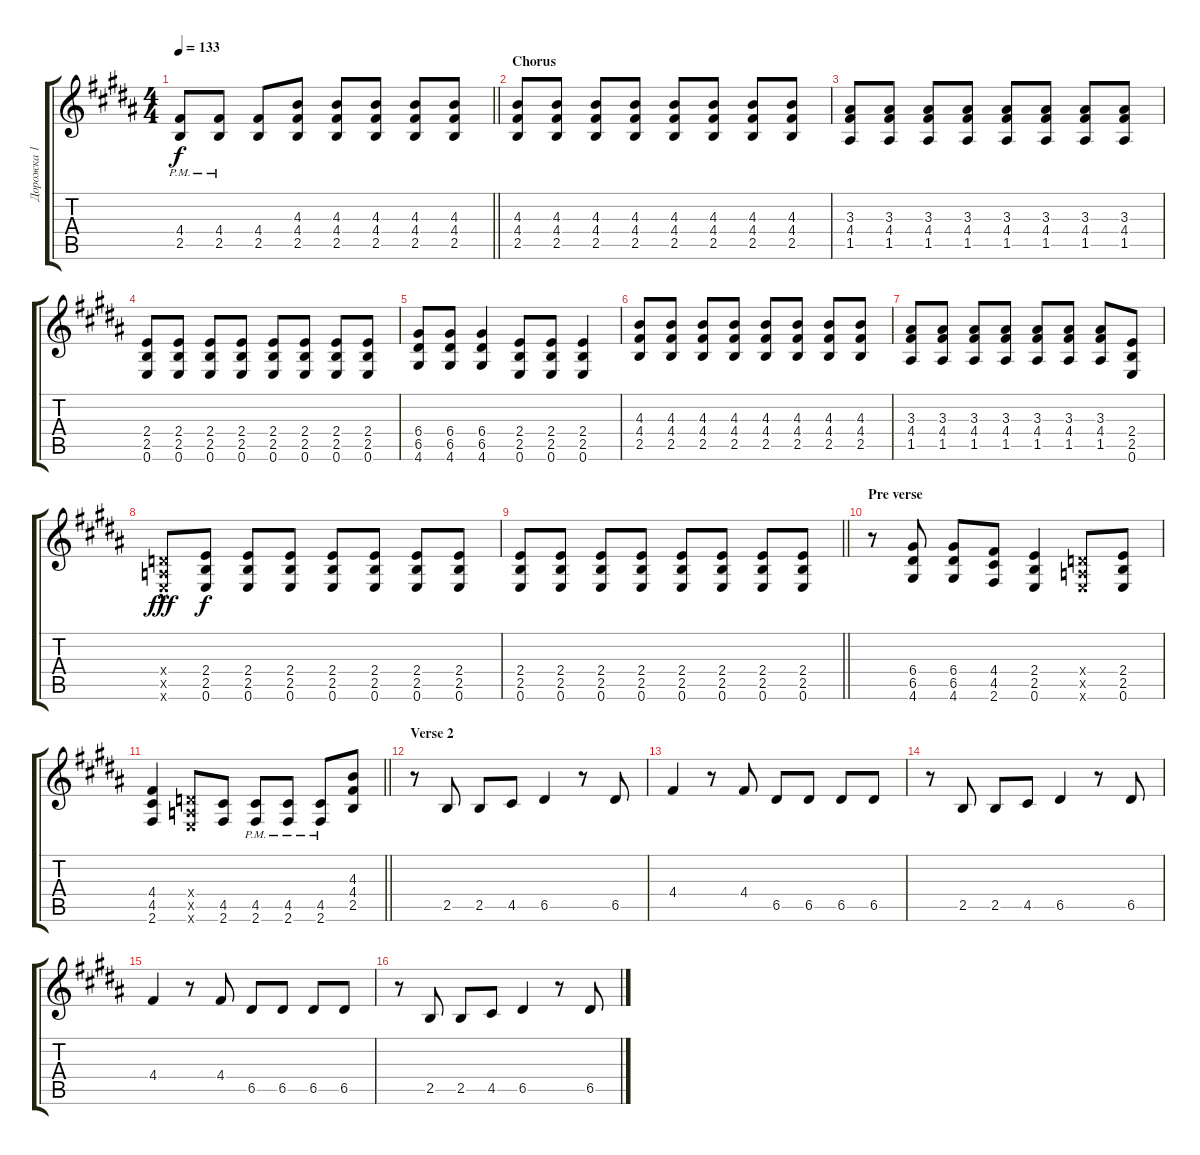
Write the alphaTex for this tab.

\track ("Дорожка 1" "Дорожка 1") {instrument distortionguitar}
\staff {score tabs}
\tuning (E4 B3 G3 D3 A2 E2) {hide}
\ts (4 4)
\tempo 133
\clef g2
\barLineRight lightlight
\ks b
(4.4{pm} 2.5{pm}).8{dy f} (4.4{pm} 2.5{pm}).8 (4.4 2.5).8 (4.3 4.4 2.5).8 (4.3 4.4 2.5).8 (4.3 4.4 2.5).8 (4.3 4.4 2.5).8 (4.3 4.4 2.5).8 |
\section ("" "Chorus")
(4.3 4.4 2.5).8 (4.3 4.4 2.5).8 (4.3 4.4 2.5).8 (4.3 4.4 2.5).8 (4.3 4.4 2.5).8 (4.3 4.4 2.5).8 (4.3 4.4 2.5).8 (4.3 4.4 2.5).8 |
(3.3 4.4 1.5).8 (3.3 4.4 1.5).8 (3.3 4.4 1.5).8 (3.3 4.4 1.5).8 (3.3 4.4 1.5).8 (3.3 4.4 1.5).8 (3.3 4.4 1.5).8 (3.3 4.4 1.5).8 |
(2.4 2.5 0.6).8 (2.4 2.5 0.6).8 (2.4 2.5 0.6).8 (2.4 2.5 0.6).8 (2.4 2.5 0.6).8 (2.4 2.5 0.6).8 (2.4 2.5 0.6).8 (2.4 2.5 0.6).8 |
(6.4 6.5 4.6).8 (6.4 6.5 4.6).8 (6.4 6.5 4.6).4 (2.4 2.5 0.6).8 (2.4 2.5 0.6).8 (2.4 2.5 0.6).4 |
(4.3 4.4 2.5).8 (4.3 4.4 2.5).8 (4.3 4.4 2.5).8 (4.3 4.4 2.5).8 (4.3 4.4 2.5).8 (4.3 4.4 2.5).8 (4.3 4.4 2.5).8 (4.3 4.4 2.5).8 |
(3.3 4.4 1.5).8 (3.3 4.4 1.5).8 (3.3 4.4 1.5).8 (3.3 4.4 1.5).8 (3.3 4.4 1.5).8 (3.3 4.4 1.5).8 (3.3 4.4 1.5).8 (2.4 2.5 0.6).8 |
(0.4{hac x} 0.5{hac x} 0.6{hac x}).8{dy fff} (2.4 2.5 0.6).8{dy f} (2.4 2.5 0.6).8 (2.4 2.5 0.6).8 (2.4 2.5 0.6).8 (2.4 2.5 0.6).8 (2.4 2.5 0.6).8 (2.4 2.5 0.6).8 |
\barLineRight lightlight
(2.4 2.5 0.6).8 (2.4 2.5 0.6).8 (2.4 2.5 0.6).8 (2.4 2.5 0.6).8 (2.4 2.5 0.6).8 (2.4 2.5 0.6).8 (2.4 2.5 0.6).8 (2.4 2.5 0.6).8 |
\section ("" "Pre verse")
r.8 (6.4 6.5 4.6).8 (6.4 6.5 4.6).8 (4.4 4.5 2.6).8 (2.4 2.5 0.6).4 (0.4{x} 0.5{x} 0.6{x}).8 (2.4 2.5 0.6).8 |
\barLineRight lightlight
(4.4 4.5 2.6).4 (0.4{x} 0.5{x} 0.6{x}).8 (4.5 2.6).8 (4.5{pm} 2.6{pm}).8 (4.5{pm} 2.6{pm}).8 (4.5{pm} 2.6{pm}).8 (4.3 4.4 2.5).8 |
\section ("" "Verse 2")
r.8 2.5.8 2.5.8 4.5.8 6.5.4 r.8 6.5.8 |
4.4.4 r.8 4.4.8 6.5.8 6.5.8 6.5.8 6.5.8 |
r.8 2.5.8 2.5.8 4.5.8 6.5.4 r.8 6.5.8 |
4.4.4 r.8 4.4.8 6.5.8 6.5.8 6.5.8 6.5.8 |
r.8 2.5.8 2.5.8 4.5.8 6.5.4 r.8 6.5.8
